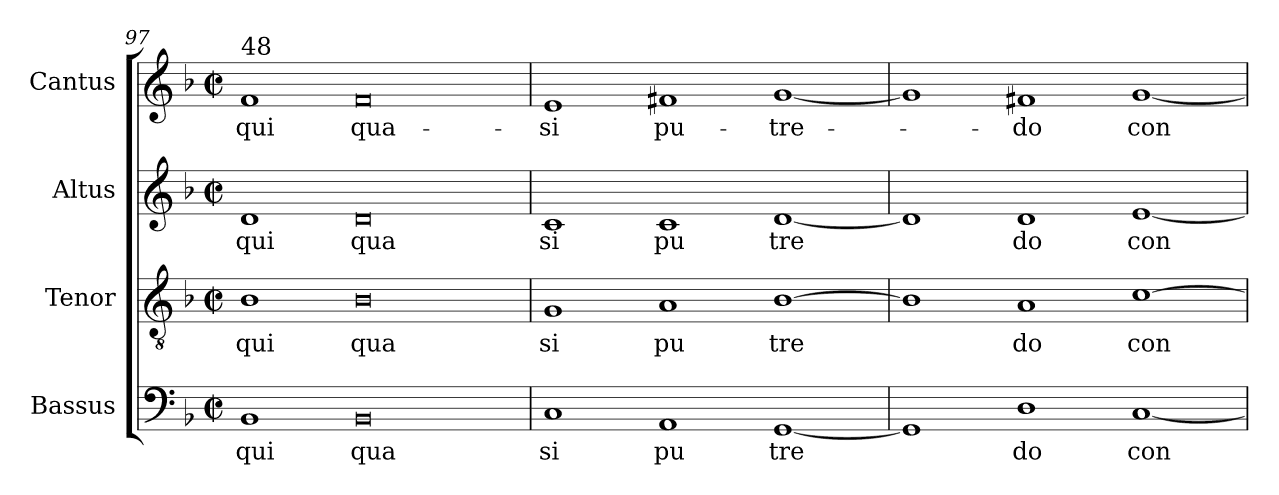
**kern	**text	**kern	**text	**kern	**text	**kern	**text
*part4	*part4	*part3	*part3	*part2	*part2	*part1	*part1
*staff4	*staff4	*staff3	*staff3	*staff2	*staff2	*staff1	*staff1
*I"Bassus	*	*I"Tenor	*	*I"Altus	*	*I"Cantus	*
!!LO:LB:g=z
*clefF4	*	*clefGv2	*	*clefG2	*	*clefG2	*
*k[b-]	*	*k[b-]	*	*k[b-]	*	*k[b-]	*
*F:	*	*F:	*	*F:	*	*F:	*
*M2/2	*	*M2/2	*	*M2/2	*	*M2/2	*
*met(c|)	*	*met(c|)	*	*met(c|)	*	*met(c|)	*
*MM144	*	*MM144	*	*MM144	*	*MM144	*
=97	=97	=97	=97	=97	=97	=97	=97
!	!	!	!	!	!	!LO:TX:a:t=48	!
!	!LO:LY:b:cj	!	!LO:LY:b:cj	!	!LO:LY:b:cj	!	!LO:LY:b:cj
1BB-	qui	1B-	qui	1d	qui	1f	qui
!	!LO:LY:b:cj	!	!LO:LY:b:cj	!	!LO:LY:b:cj	!	!LO:LY:b:cj
0BB-	qua	0B-	qua	0d	qua	0f	qua-
=98	=98	=98	=98	=98	=98	=98	=98
!	!LO:LY:b:cj	!	!LO:LY:b:cj	!	!LO:LY:b:cj	!	!LO:LY:b:cj
1C	si	1G	si	1c	si	1e	-si
!	!LO:LY:b:cj	!	!LO:LY:b:cj	!	!LO:LY:b:cj	!	!LO:LY:b:cj
1AA	pu	1A	pu	1c	pu	1f#X	pu-
!	!LO:LY:b:cj	!	!LO:LY:b:cj	!	!LO:LY:b:cj	!	!LO:LY:b:cj
[<1GG	tre	[>1B-	tre	[<1d	tre	[<1g	-tre-
=99	=99	=99	=99	=99	=99	=99	=99
1GG]	.	1B-]	.	1d]	.	1g]	.
!	!LO:LY:b:cj	!	!LO:LY:b:cj	!	!LO:LY:b:cj	!	!LO:LY:b:cj
1D	do	1A	do	1d	do	1f#X	-do
!	!LO:LY:b:cj	!	!LO:LY:b:cj	!	!LO:LY:b:cj	!	!LO:LY:b:cj
[<1C	con	[>1c	con	[<1e	con	[<1g	con-
=	=	=	=	=	=	=	=
*-	*-	*-	*-	*-	*-	*-	*-
